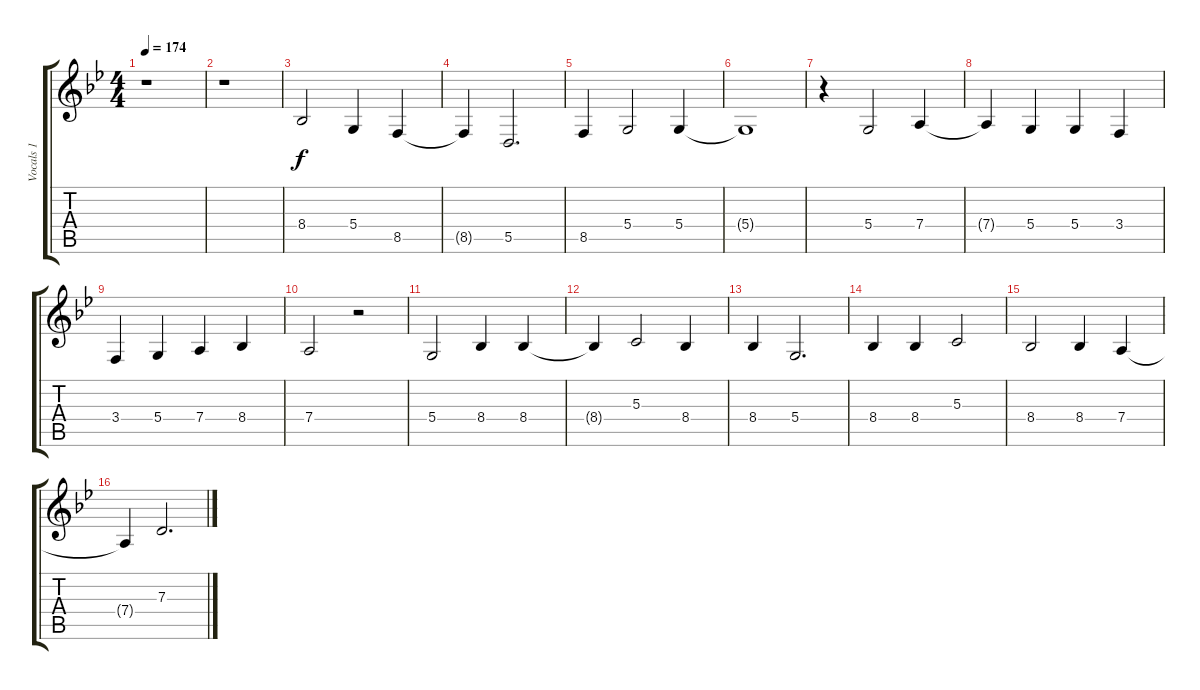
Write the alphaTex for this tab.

\track ("Vocals 1" "Vocals 1") {instrument lead3calliope}
\staff {score tabs}
\tuning (E4 B3 G3 D3 A2 E2) {hide}
\ts (4 4)
\tempo 174
\clef g2
\ks gminor
r.1{dy f} |
r.1 |
8.4.2 5.4.4 8.5.4 |
8.5{t}.4 5.5.2{d} |
8.5.4 5.4.2 5.4.4 |
5.4{t}.1 |
r.4 5.4.2 7.4.4 |
7.4{t}.4 5.4.4 5.4.4 3.4.4 |
3.4.4 5.4.4 7.4.4 8.4.4 |
7.4.2 r.2 |
5.4.2 8.4.4 8.4.4 |
8.4{t}.4 5.3.2 8.4.4 |
8.4.4 5.4.2{d} |
8.4.4 8.4.4 5.3.2 |
8.4.2 8.4.4 7.4.4 |
7.4{t}.4 7.3.2{d}
